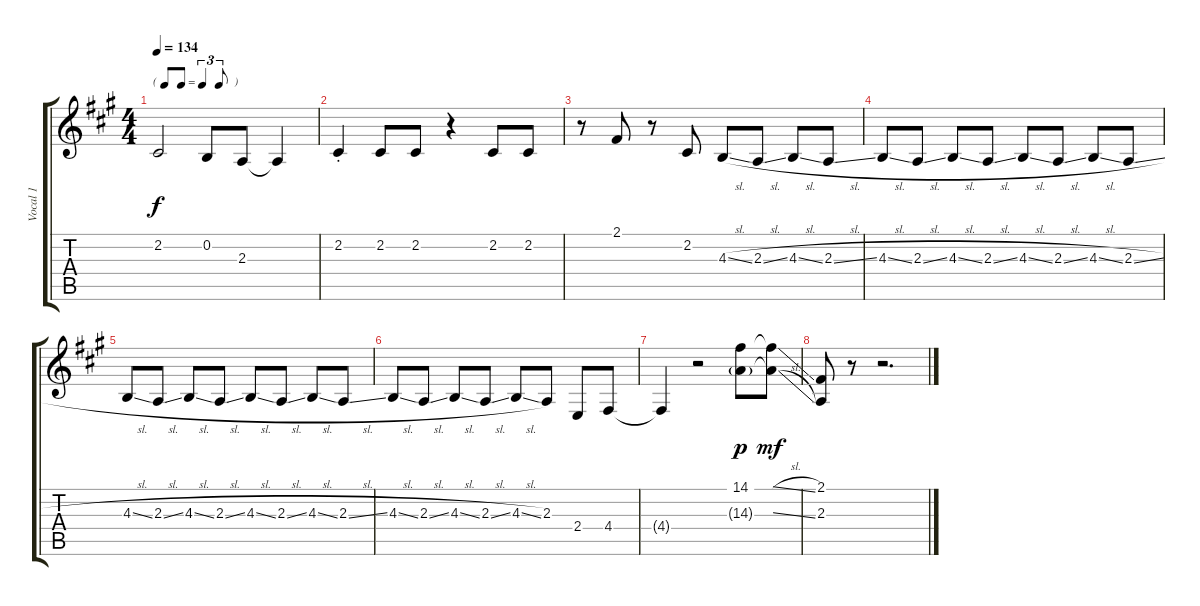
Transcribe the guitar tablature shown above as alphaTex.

\track ("Vocal 1" "Vocal 1") {instrument baritonesax}
\staff {score tabs}
\tuning (E4 B3 G3 D3 A2 E2) {hide}
\ts (4 4)
\tf triplet8th
\tempo 134
\clef g2
\ks f#minor
2.2.2{dy f} 0.2.8 2.3.8 2.3{t}.4 |
2.2{st}.4 2.2.8 2.2.8 r.4 2.2.8 2.2.8 |
r.8 2.1.8 r.8 2.2.8 4.3{sl}.8 2.3{sl}.8 4.3{sl}.8 2.3{sl}.8 |
4.3{sl}.8 2.3{sl}.8 4.3{sl}.8 2.3{sl}.8 4.3{sl}.8 2.3{sl}.8 4.3{sl}.8 2.3{sl}.8 |
4.3{sl}.8 2.3{sl}.8 4.3{sl}.8 2.3{sl}.8 4.3{sl}.8 2.3{sl}.8 4.3{sl}.8 2.3{sl}.8 |
4.3{sl}.8 2.3{sl}.8 4.3{sl}.8 2.3{sl}.8 4.3{sl}.8 2.3.8 2.4.8 4.4.8 |
4.4{t}.4 r.2 (14.1 14.3{g}).8{dy p} (14.1{sl t} 14.3{sl t}).8{dy mf volume 2} |
(2.1 2.3).8 r.8 r.2{d}
